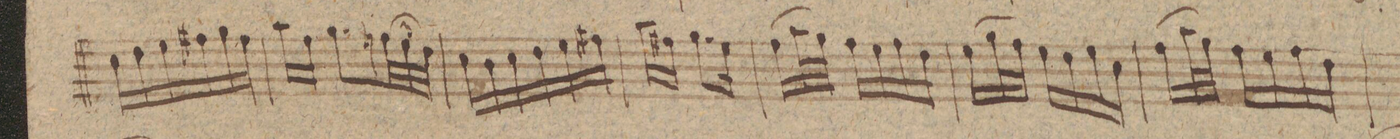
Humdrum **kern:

**kern	**dynam
*I"Violino Primo	*
*clefG2	*
*k[]	*
*M3/8	*
16cc\LL	.
16dd\	.
16ee\	.
16ff#X\	.
16gg\	.
16ff#\JJ	.
=97	=97
16aa\LL	.
16ff\JJ	.
8.gg\L	.
(48ffn\LL	.
48ee\	.
48dd\JJJ)	.
=98	=98
16cc\LL	.
16b\	.
16cc\	.
16dd\	.
16ee\	.
16ff#X\JJ	.
=99	=99
16aa\LL	.
16ff#X\JJ	.
8.gg\L	.
16ee\Jk	.
=100	=100
(16ff\LL	.
32aa\L	.
32gg\JJJ)	.
16ff\LL	.
16ee\	.
16ff\	.
16dd\JJ	.
=101	=101
(16ee\LL	.
32gg\L	.
32ff\JJJ)	.
16ee\LL	.
16dd\	.
16ee\	.
16cc\JJ	.
=102	=102
(16ff\LL	.
32aa\L	.
32gg\JJJ)	.
16ff\LL	.
16ee\	.
16ff\	.
16dd\JJ	.
=103	=103
*-	*-
